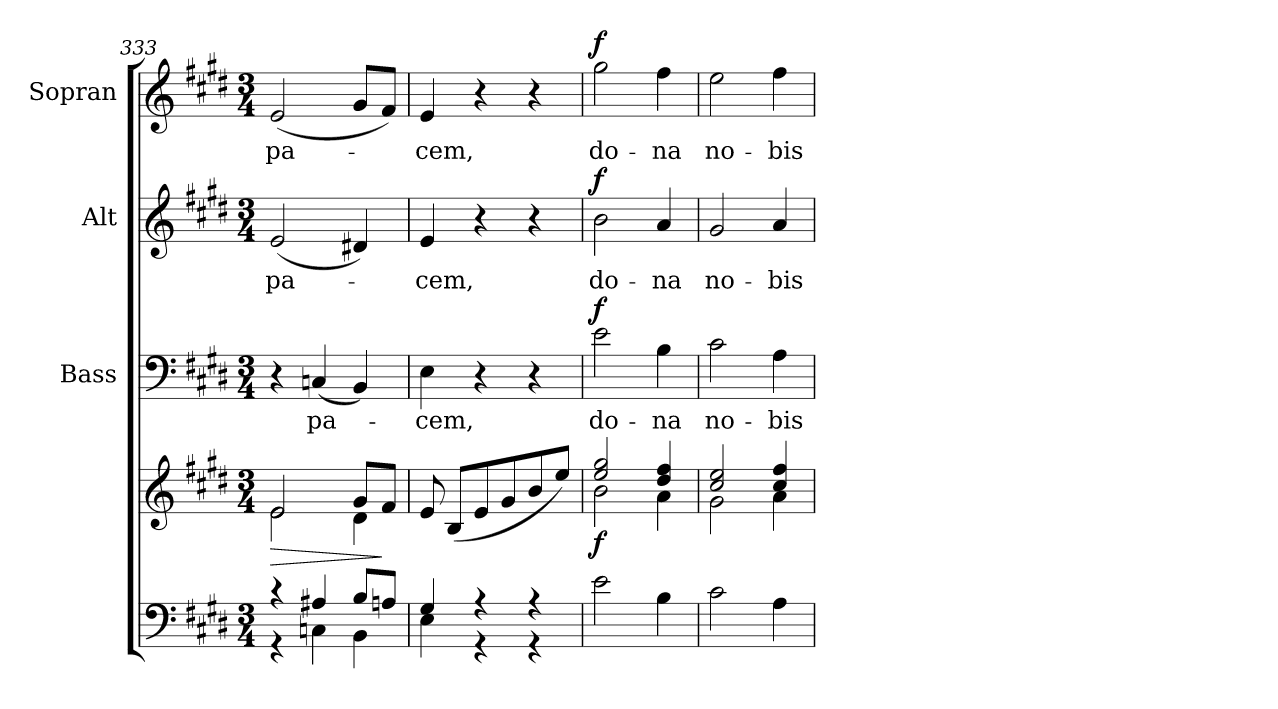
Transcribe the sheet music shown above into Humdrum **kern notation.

**kern	**kern	**dynam	**kern	**text	**dynam	**kern	**text	**dynam	**kern	**text	**dynam
*part4	*part4	*part4	*part3	*part3	*part3	*part2	*part2	*part2	*part1	*part1	*part1
*staff5	*staff4	*staff4/5	*staff3	*staff3	*staff3	*staff2	*staff2	*staff2	*staff1	*staff1	*staff1
*	*	*	*I"Bass	*	*	*I"Alt	*	*	*I"Sopran	*	*
*	*	*	*I'B.	*	*	*I'A.	*	*	*I'S.	*	*
*clefF4	*clefG2	*	*clefF4	*	*	*clefG2	*	*	*clefG2	*	*
*k[f#c#g#d#]	*k[f#c#g#d#]	*	*k[f#c#g#d#]	*	*	*k[f#c#g#d#]	*	*	*k[f#c#g#d#]	*	*
*E:	*E:	*	*E:	*	*	*E:	*	*	*E:	*	*
*M3/4	*M3/4	*	*M3/4	*	*	*M3/4	*	*	*M3/4	*	*
=333	=333	=333	=333	=333	=333	=333	=333	=333	=333	=333	=333
*^	*	*	*	*	*	*	*	*	*	*	*
!	!	!	!LO:HP:b	!	!	!	!	!LO:LY:b	!	!	!LO:LY:b	!
*	*	*^	*	*	*	*	*	*	*	*	*	*
4r	4r	2e/	2e\	>	4r	.	.	(<2e/	pa-	.	(<2e/	pa-	.
!	!	!	!	!	!	!LO:LY:b	!	!	!	!	!	!	!
4A#X/	4Cn\	.	.	.	(<4Cn/	pa-	.	.	.	.	.	.	.
8B/L	4BB\	8g#/L	4d#\	.	4BB/)	.	.	4d#X/)	.	.	8g#/L	.	.
8An/J	.	8f#/J	.	]	.	.	.	.	.	.	8f#/J)	.	.
*	*	*v	*v	*	*	*	*	*	*	*	*	*	*
!!LO:PB:g=z
=334	=334	=334	=334	=334	=334	=334	=334	=334	=334	=334	=334	=334
!	!	!	!	!	!LO:LY:b	!	!	!LO:LY:b	!	!	!LO:LY:b	!
4G#/	4E\	8e/	.	4E\	-cem,	.	4e/	-cem,	.	4e/	-cem,	.
.	.	(<8B/L	.	.	.	.	.	.	.	.	.	.
4r	4r	8e/	.	4r	.	.	4r	.	.	4r	.	.
.	.	8g#/	.	.	.	.	.	.	.	.	.	.
4r	4r	8b/	.	4r	.	.	4r	.	.	4r	.	.
.	.	8ee/J)	.	.	.	.	.	.	.	.	.	.
*v	*v	*	*	*	*	*	*	*	*	*	*	*
=335	=335	=335	=335	=335	=335	=335	=335	=335	=335	=335	=335
*	*^	*	*	*	*	*	*	*	*	*	*
!	!	!	!LO:DY:b	!	!LO:LY:b	!LO:DY:a	!	!LO:LY:b	!LO:DY:a	!	!LO:LY:b	!LO:DY:a
2e\	2ee/ 2gg#/	2b\	f	2e\	do-	f	2b\	do-	f	2gg#\	do-	f
!	!	!	!	!	!LO:LY:b	!	!	!LO:LY:b	!	!	!LO:LY:b	!
4B\	4dd#/ 4ff#/	4a\	.	4B\	-na	.	4a/	-na	.	4ff#\	-na	.
=336	=336	=336	=336	=336	=336	=336	=336	=336	=336	=336	=336	=336
!	!	!	!	!	!LO:LY:b	!	!	!LO:LY:b	!	!	!LO:LY:b	!
2c#\	2cc#/ 2ee/	2g#\	.	2c#\	no-	.	2g#/	no-	.	2ee\	no-	.
!	!	!	!	!	!LO:LY:b	!	!	!LO:LY:b	!	!	!LO:LY:b	!
4A\	4cc#/ 4ff#/	4a\	.	4A\	-bis	.	4a/	-bis	.	4ff#\	-bis	.
*	*v	*v	*	*	*	*	*	*	*	*	*	*
=	=	=	=	=	=	=	=	=	=	=	=
*-	*-	*-	*-	*-	*-	*-	*-	*-	*-	*-	*-
